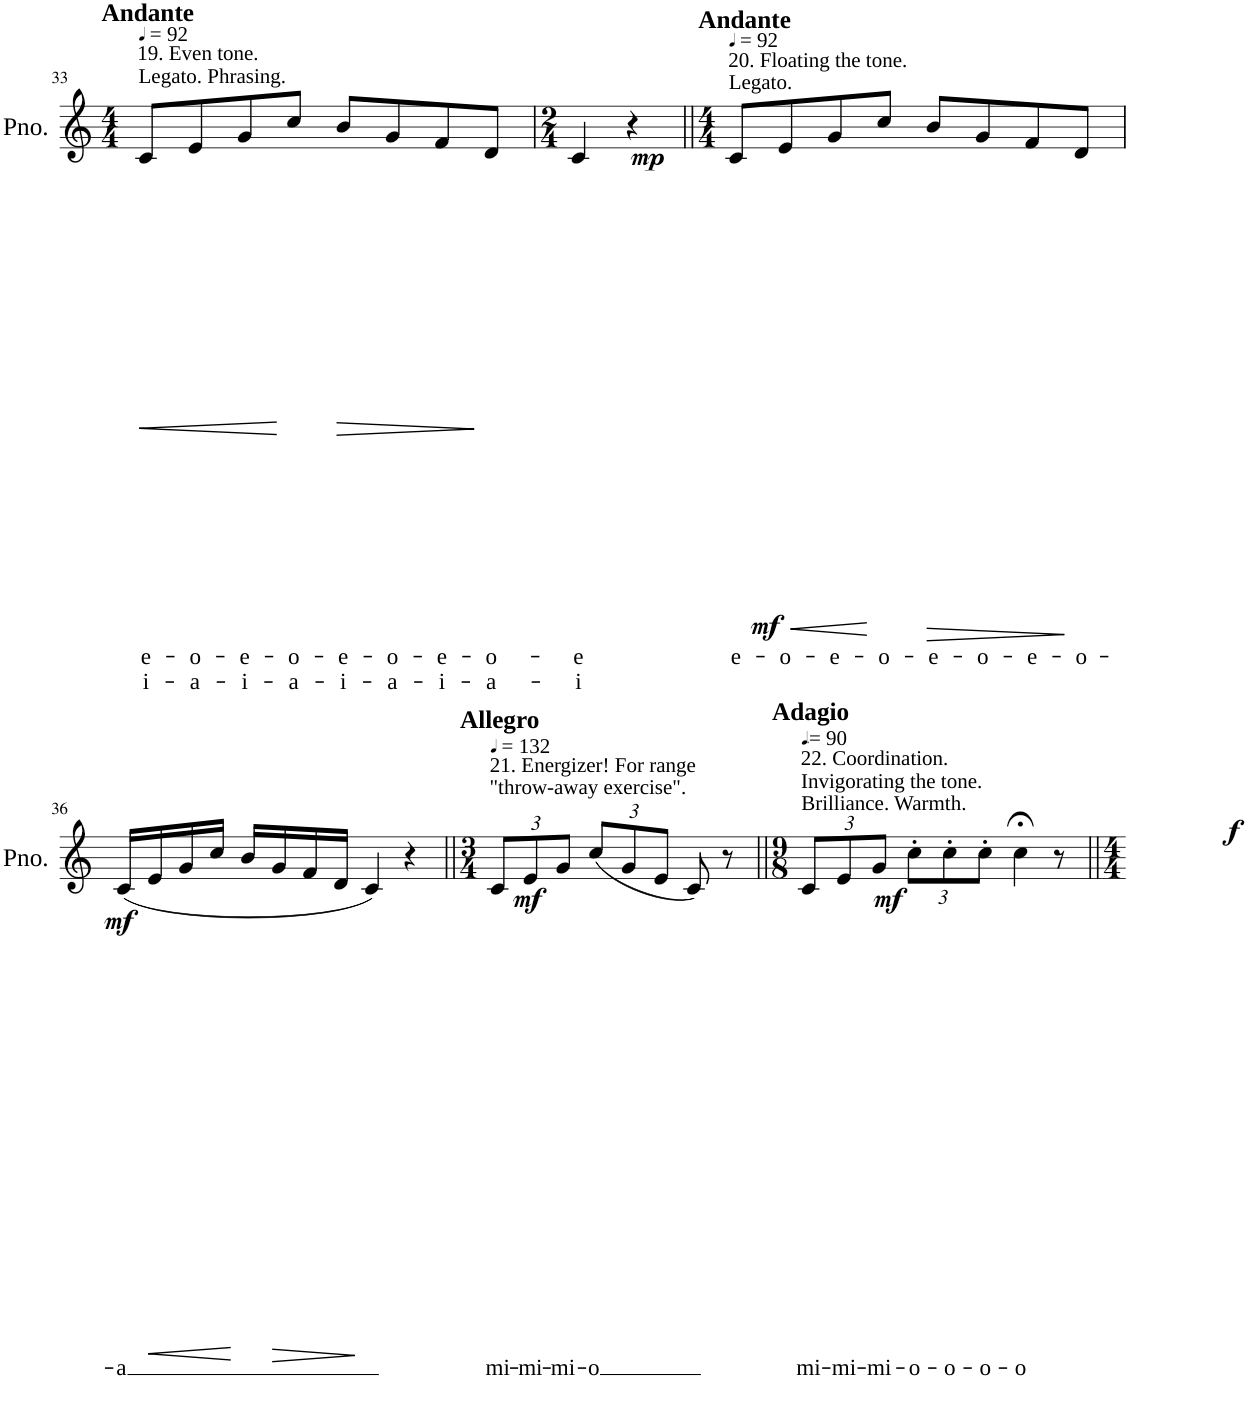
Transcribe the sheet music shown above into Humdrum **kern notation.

**kern	**text	**text	**dynam
*part1	*part1	*part1	*part1
*staff1	*staff1	*staff1	*staff1
*I"Piano	*	*	*
*I'Pno.	*	*	*
!!LO:PB:g=z
*clefG2	*	*	*
*k[]	*	*	*
*M4/4	*	*	*
*MM92	*	*	*
=33	=33	=33	=33
!LO:TX:a:t=19. Even tone.	!	!	!
!LO:TX:a:t=Legato. Phrasing.	!	!	!
!LO:TX:a:B:t=Andante	!	!	!
!	!LO:LY:b	!LO:LY:b	!LO:HP:b
8c/L	e-	i-	<
!	!LO:LY:b	!LO:LY:b	!
8e/	-o-	-a-	.
!	!LO:LY:b	!LO:LY:b	!
8g/	-e-	-i-	.
!	!LO:LY:b	!LO:LY:b	!
8cc/J	-o-	-a-	[
!	!LO:LY:b	!LO:LY:b	!LO:HP:b
8b/L	-e-	-i-	>
!	!LO:LY:b	!LO:LY:b	!
8g/	-o-	-a-	.
!	!LO:LY:b	!LO:LY:b	!
8f/	-e-	-i-	.
!	!LO:LY:b	!LO:LY:b	!
8d/J	-o-	-a-	]
=34	=34	=34	=34
*M2/4	*	*	*
!	!LO:LY:b	!LO:LY:b	!LO:DY:b
4c/	-e	-i	mp
4r	.	.	.
=35||	=35||	=35||	=35||
*M4/4	*	*	*
*MM92	*	*	*
!LO:TX:a:t=20. Floating the tone.	!	!	!
!LO:TX:a:t=Legato.	!	!	!
!LO:TX:a:B:t=Andante	!	!	!
!	!LO:LY:b	!	!LO:HP:b
!	!	!	!LO:DY:n=1:b
8c/L	e-	.	< mf
!	!LO:LY:b	!	!
8e/	-o-	.	.
!	!LO:LY:b	!	!
8g/	-e-	.	.
!	!LO:LY:b	!	!
8cc/J	-o-	.	[
!	!LO:LY:b	!	!LO:HP:b
8b/L	-e-	.	>
!	!LO:LY:b	!	!
8g/	-o-	.	.
!	!LO:LY:b	!	!
8f/	-e-	.	.
!	!LO:LY:b	!	!
8d/J	-o-	.	]
!!LO:LB:g=z
=36	=36	=36	=36
!	!LO:LY:b	!	!LO:DY:b
(16c/LL	-a	.	mf
!	!	!	!LO:HP:b
16e/	.	.	<
16g/	.	.	.
16cc/JJ	.	.	.
16b/LL	.	.	[
!	!	!	!LO:HP:b
16g/	.	.	>
16f/	.	.	.
16d/JJ	.	.	.
4c/)	.	.	]
4r	.	.	.
=37||	=37||	=37||	=37||
*M3/4	*	*	*
*Xbrackettup	*	*	*
*MM132	*	*	*
!LO:TX:a:t=21. Energizer! For range	!	!	!
!LO:TX:a:t="throw-away exercise".	!	!	!
!LO:TX:a:B:t=Allegro	!	!	!
!	!LO:LY:b	!	!LO:DY:b
12c/L	mi-	.	mf
!	!LO:LY:b	!	!
12e/	-mi-	.	.
!	!LO:LY:b	!	!
12g/J	-mi-	.	.
!	!LO:LY:b	!	!
(12cc/L	-o	.	.
12g/	.	.	.
12e/J	.	.	.
8c/)	.	.	.
8r	.	.	.
=38||	=38||	=38||	=38||
*M9/8	*	*	*
*MM135	*	*	*
!LO:TX:a:t=22. Coordination.	!	!	!
!LO:TX:a:t=Invigorating the tone.	!	!	!
!LO:TX:a:t=Brilliance. Warmth.	!	!	!
!LO:TX:a:B:t=Adagio	!	!	!
!	!LO:LY:b	!	!LO:DY:b
8c/L	mi-	.	mf
!	!LO:LY:b	!	!
8e/	-mi-	.	.
!	!LO:LY:b	!	!
8g/J	-mi-	.	.
!	!LO:LY:b	!	!
8cc'\L	-o-	.	.
!	!LO:LY:b	!	!
8cc'\	-o-	.	.
!	!LO:LY:b	!	!LO:DY:b
8cc'\J	-o-	.	f
!	!LO:LY:b	!	!
4cc;<\	-o	.	.
8r	.	.	.
=||	=||	=||	=||
*-	*-	*-	*-
